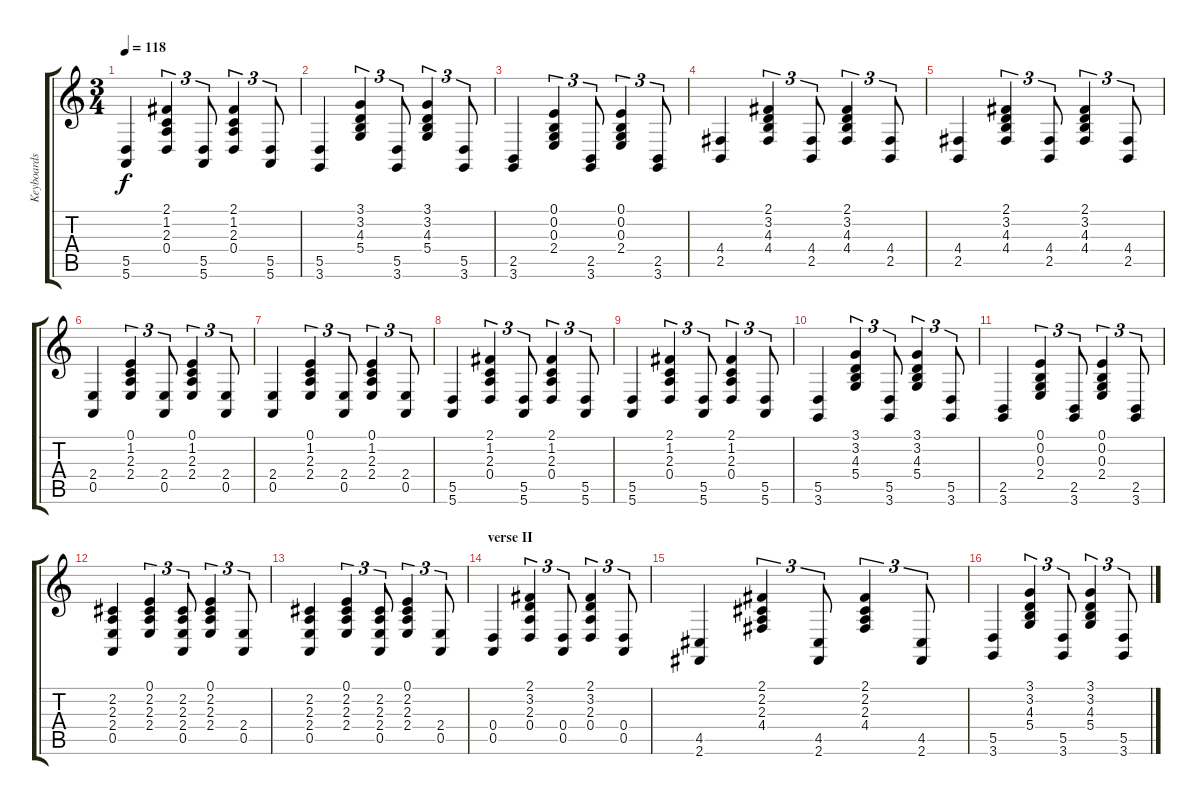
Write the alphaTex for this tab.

\track ("Keyboards" "Keyboards") {instrument harpsichord}
\staff {score tabs}
\tuning (E4 B3 G3 D3 A2 E2) {hide}
\ts (3 4)
\tempo 118
\clef g2
\ks c
(5.5 5.6).4{dy f} (2.1 1.2 2.3 0.4).4{tu (3 2)} (5.5 5.6).8{tu (3 2)} (2.1 1.2 2.3 0.4).4{tu (3 2)} (5.5 5.6).8{tu (3 2)} |
(5.5 3.6).4 (3.1 3.2 4.3 5.4).4{tu (3 2)} (5.5 3.6).8{tu (3 2)} (3.1 3.2 4.3 5.4).4{tu (3 2)} (5.5 3.6).8{tu (3 2)} |
(2.5 3.6).4 (0.1 0.2 0.3 2.4).4{tu (3 2)} (2.5 3.6).8{tu (3 2)} (0.1 0.2 0.3 2.4).4{tu (3 2)} (2.5 3.6).8{tu (3 2)} |
(4.4 2.5).4 (2.1 3.2 4.3 4.4).4{tu (3 2)} (4.4 2.5).8{tu (3 2)} (2.1 3.2 4.3 4.4).4{tu (3 2)} (4.4 2.5).8{tu (3 2)} |
(4.4 2.5).4 (2.1 3.2 4.3 4.4).4{tu (3 2)} (4.4 2.5).8{tu (3 2)} (2.1 3.2 4.3 4.4).4{tu (3 2)} (4.4 2.5).8{tu (3 2)} |
(2.4 0.5).4 (0.1 1.2 2.3 2.4).4{tu (3 2)} (2.4 0.5).8{tu (3 2)} (0.1 1.2 2.3 2.4).4{tu (3 2)} (2.4 0.5).8{tu (3 2)} |
(2.4 0.5).4 (0.1 1.2 2.3 2.4).4{tu (3 2)} (2.4 0.5).8{tu (3 2)} (0.1 1.2 2.3 2.4).4{tu (3 2)} (2.4 0.5).8{tu (3 2)} |
(5.5 5.6).4 (2.1 1.2 2.3 0.4).4{tu (3 2)} (5.5 5.6).8{tu (3 2)} (2.1 1.2 2.3 0.4).4{tu (3 2)} (5.5 5.6).8{tu (3 2)} |
(5.5 5.6).4 (2.1 1.2 2.3 0.4).4{tu (3 2)} (5.5 5.6).8{tu (3 2)} (2.1 1.2 2.3 0.4).4{tu (3 2)} (5.5 5.6).8{tu (3 2)} |
(5.5 3.6).4 (3.1 3.2 4.3 5.4).4{tu (3 2)} (5.5 3.6).8{tu (3 2)} (3.1 3.2 4.3 5.4).4{tu (3 2)} (5.5 3.6).8{tu (3 2)} |
(2.5 3.6).4 (0.1 0.2 0.3 2.4).4{tu (3 2)} (2.5 3.6).8{tu (3 2)} (0.1 0.2 0.3 2.4).4{tu (3 2)} (2.5 3.6).8{tu (3 2)} |
(2.2 2.3 2.4 0.5).4 (0.1 2.2 2.3 2.4).4{tu (3 2)} (2.2 2.3 2.4 0.5).8{tu (3 2)} (0.1 2.2 2.3 2.4).4{tu (3 2)} (2.4 0.5).8{tu (3 2)} |
(2.2 2.3 2.4 0.5).4 (0.1 2.2 2.3 2.4).4{tu (3 2)} (2.2 2.3 2.4 0.5).8{tu (3 2)} (0.1 2.2 2.3 2.4).4{tu (3 2)} (2.4 0.5).8{tu (3 2)} |
\section ("" "verse II")
(0.4 0.5).4 (2.1 3.2 2.3 0.4).4{tu (3 2)} (0.4 0.5).8{tu (3 2)} (2.1 3.2 2.3 0.4).4{tu (3 2)} (0.4 0.5).8{tu (3 2)} |
(4.5 2.6).4 (2.1 2.2 2.3 4.4).4{tu (3 2)} (4.5 2.6).8{tu (3 2)} (2.1 2.2 2.3 4.4).4{tu (3 2)} (4.5 2.6).8{tu (3 2)} |
(5.5 3.6).4 (3.1 3.2 4.3 5.4).4{tu (3 2)} (5.5 3.6).8{tu (3 2)} (3.1 3.2 4.3 5.4).4{tu (3 2)} (5.5 3.6).8{tu (3 2)}
